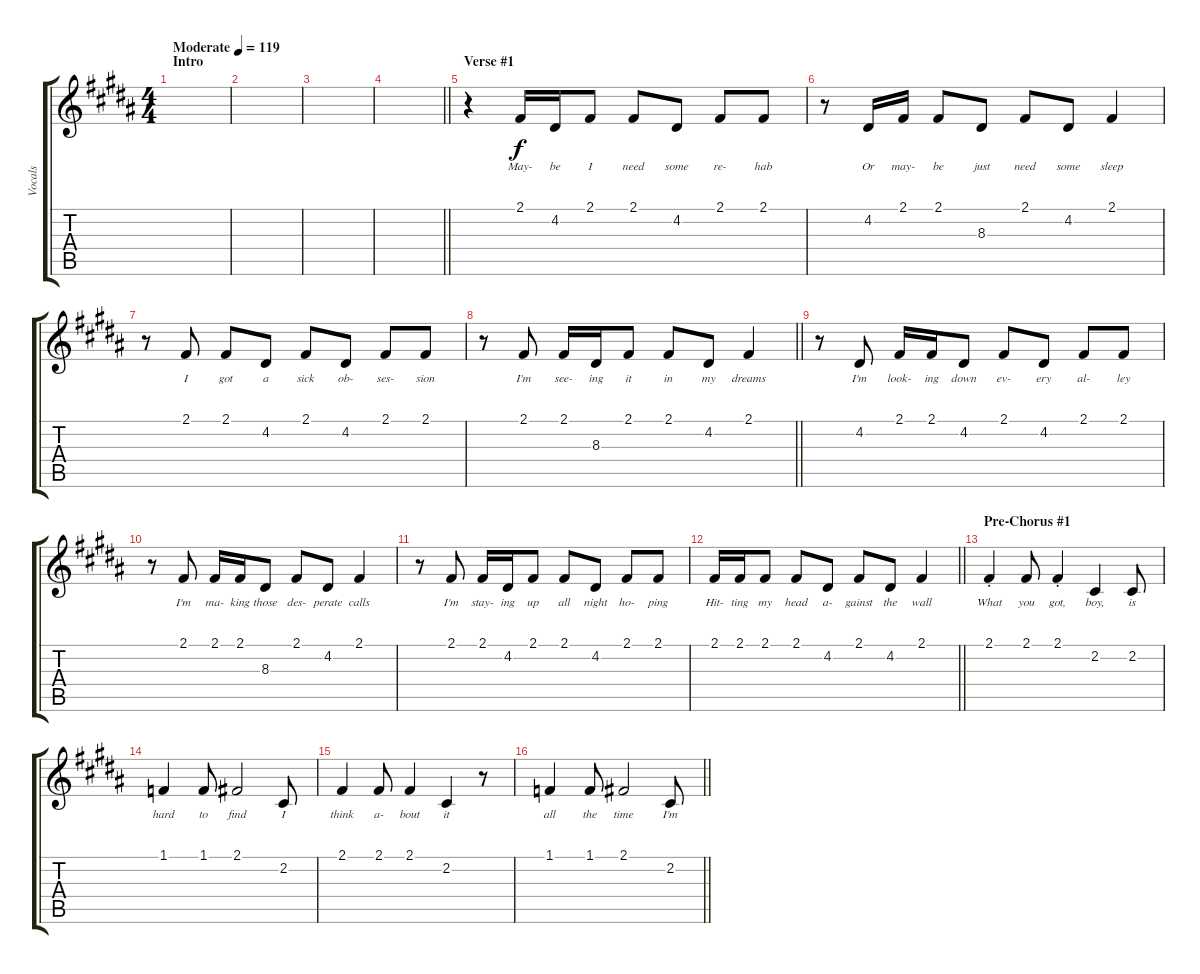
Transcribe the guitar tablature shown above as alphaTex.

\track ("Vocals" "Vocals") {instrument baritonesax}
\staff {score tabs}
\tuning (E4 B3 G3 D3 A2 E2) {hide}
\ts (4 4)
\section ("" "Intro")
\tempo (119 "Moderate")
\clef g2
\ks b
|
|
|
\barLineRight lightlight
|
\section ("" "Verse #1")
r.4 2.1.16{lyrics (0 "May-") lyrics (1 "") lyrics (2 "") lyrics (3 "") lyrics (4 "")} 4.2.16{lyrics (0 "be") lyrics (1 "") lyrics (2 "") lyrics (3 "") lyrics (4 "")} 2.1.8{lyrics (0 "I") lyrics (1 "") lyrics (2 "") lyrics (3 "") lyrics (4 "")} 2.1.8{lyrics (0 "need") lyrics (1 "") lyrics (2 "") lyrics (3 "") lyrics (4 "")} 4.2.8{lyrics (0 "some") lyrics (1 "") lyrics (2 "") lyrics (3 "") lyrics (4 "")} 2.1.8{lyrics (0 "re-") lyrics (1 "") lyrics (2 "") lyrics (3 "") lyrics (4 "")} 2.1.8{lyrics (0 "hab") lyrics (1 "") lyrics (2 "") lyrics (3 "") lyrics (4 "")} |
r.8 4.2.16{lyrics (0 "Or") lyrics (1 "") lyrics (2 "") lyrics (3 "") lyrics (4 "")} 2.1.16{lyrics (0 "may-") lyrics (1 "") lyrics (2 "") lyrics (3 "") lyrics (4 "")} 2.1.8{lyrics (0 "be") lyrics (1 "") lyrics (2 "") lyrics (3 "") lyrics (4 "")} 8.3.8{lyrics (0 "just") lyrics (1 "") lyrics (2 "") lyrics (3 "") lyrics (4 "")} 2.1.8{lyrics (0 "need") lyrics (1 "") lyrics (2 "") lyrics (3 "") lyrics (4 "")} 4.2.8{lyrics (0 "some") lyrics (1 "") lyrics (2 "") lyrics (3 "") lyrics (4 "")} 2.1.4{lyrics (0 "sleep") lyrics (1 "") lyrics (2 "") lyrics (3 "") lyrics (4 "")} |
r.8 2.1.8{lyrics (0 "I") lyrics (1 "") lyrics (2 "") lyrics (3 "") lyrics (4 "")} 2.1.8{lyrics (0 "got") lyrics (1 "") lyrics (2 "") lyrics (3 "") lyrics (4 "")} 4.2.8{lyrics (0 "a") lyrics (1 "") lyrics (2 "") lyrics (3 "") lyrics (4 "")} 2.1.8{lyrics (0 "sick") lyrics (1 "") lyrics (2 "") lyrics (3 "") lyrics (4 "")} 4.2.8{lyrics (0 "ob-") lyrics (1 "") lyrics (2 "") lyrics (3 "") lyrics (4 "")} 2.1.8{lyrics (0 "ses-") lyrics (1 "") lyrics (2 "") lyrics (3 "") lyrics (4 "")} 2.1.8{lyrics (0 "sion") lyrics (1 "") lyrics (2 "") lyrics (3 "") lyrics (4 "")} |
\barLineRight lightlight
r.8 2.1.8{lyrics (0 "I'm") lyrics (1 "") lyrics (2 "") lyrics (3 "") lyrics (4 "")} 2.1.16{lyrics (0 "see-") lyrics (1 "") lyrics (2 "") lyrics (3 "") lyrics (4 "")} 8.3.16{lyrics (0 "ing") lyrics (1 "") lyrics (2 "") lyrics (3 "") lyrics (4 "")} 2.1.8{lyrics (0 "it") lyrics (1 "") lyrics (2 "") lyrics (3 "") lyrics (4 "")} 2.1.8{lyrics (0 "in") lyrics (1 "") lyrics (2 "") lyrics (3 "") lyrics (4 "")} 4.2.8{lyrics (0 "my") lyrics (1 "") lyrics (2 "") lyrics (3 "") lyrics (4 "")} 2.1.4{lyrics (0 "dreams") lyrics (1 "") lyrics (2 "") lyrics (3 "") lyrics (4 "")} |
r.8 4.2.8{lyrics (0 "I'm") lyrics (1 "") lyrics (2 "") lyrics (3 "") lyrics (4 "")} 2.1.16{lyrics (0 "look-") lyrics (1 "") lyrics (2 "") lyrics (3 "") lyrics (4 "")} 2.1.16{lyrics (0 "ing") lyrics (1 "") lyrics (2 "") lyrics (3 "") lyrics (4 "")} 4.2.8{lyrics (0 "down") lyrics (1 "") lyrics (2 "") lyrics (3 "") lyrics (4 "")} 2.1.8{lyrics (0 "ev-") lyrics (1 "") lyrics (2 "") lyrics (3 "") lyrics (4 "")} 4.2.8{lyrics (0 "ery") lyrics (1 "") lyrics (2 "") lyrics (3 "") lyrics (4 "")} 2.1.8{lyrics (0 "al-") lyrics (1 "") lyrics (2 "") lyrics (3 "") lyrics (4 "")} 2.1.8{lyrics (0 "ley") lyrics (1 "") lyrics (2 "") lyrics (3 "") lyrics (4 "")} |
r.8 2.1.8{lyrics (0 "I'm") lyrics (1 "") lyrics (2 "") lyrics (3 "") lyrics (4 "")} 2.1.16{lyrics (0 "ma-") lyrics (1 "") lyrics (2 "") lyrics (3 "") lyrics (4 "")} 2.1.16{lyrics (0 "king") lyrics (1 "") lyrics (2 "") lyrics (3 "") lyrics (4 "")} 8.3.8{lyrics (0 "those") lyrics (1 "") lyrics (2 "") lyrics (3 "") lyrics (4 "")} 2.1.8{lyrics (0 "des-") lyrics (1 "") lyrics (2 "") lyrics (3 "") lyrics (4 "")} 4.2.8{lyrics (0 "perate") lyrics (1 "") lyrics (2 "") lyrics (3 "") lyrics (4 "")} 2.1.4{lyrics (0 "calls") lyrics (1 "") lyrics (2 "") lyrics (3 "") lyrics (4 "")} |
r.8 2.1.8{lyrics (0 "I'm") lyrics (1 "") lyrics (2 "") lyrics (3 "") lyrics (4 "")} 2.1.16{lyrics (0 "stay-") lyrics (1 "") lyrics (2 "") lyrics (3 "") lyrics (4 "")} 4.2.16{lyrics (0 "ing") lyrics (1 "") lyrics (2 "") lyrics (3 "") lyrics (4 "")} 2.1.8{lyrics (0 "up") lyrics (1 "") lyrics (2 "") lyrics (3 "") lyrics (4 "")} 2.1.8{lyrics (0 "all") lyrics (1 "") lyrics (2 "") lyrics (3 "") lyrics (4 "")} 4.2.8{lyrics (0 "night") lyrics (1 "") lyrics (2 "") lyrics (3 "") lyrics (4 "")} 2.1.8{lyrics (0 "ho-") lyrics (1 "") lyrics (2 "") lyrics (3 "") lyrics (4 "")} 2.1.8{lyrics (0 "ping") lyrics (1 "") lyrics (2 "") lyrics (3 "") lyrics (4 "")} |
\barLineRight lightlight
2.1.16{lyrics (0 "Hit-") lyrics (1 "") lyrics (2 "") lyrics (3 "") lyrics (4 "")} 2.1.16{lyrics (0 "ting") lyrics (1 "") lyrics (2 "") lyrics (3 "") lyrics (4 "")} 2.1.8{lyrics (0 "my") lyrics (1 "") lyrics (2 "") lyrics (3 "") lyrics (4 "")} 2.1.8{lyrics (0 "head") lyrics (1 "") lyrics (2 "") lyrics (3 "") lyrics (4 "")} 4.2.8{lyrics (0 "a-") lyrics (1 "") lyrics (2 "") lyrics (3 "") lyrics (4 "")} 2.1.8{lyrics (0 "gainst") lyrics (1 "") lyrics (2 "") lyrics (3 "") lyrics (4 "")} 4.2.8{lyrics (0 "the") lyrics (1 "") lyrics (2 "") lyrics (3 "") lyrics (4 "")} 2.1.4{lyrics (0 "wall") lyrics (1 "") lyrics (2 "") lyrics (3 "") lyrics (4 "")} |
\section ("" "Pre-Chorus #1")
2.1{st}.4{lyrics (0 "What") lyrics (1 "") lyrics (2 "") lyrics (3 "") lyrics (4 "")} 2.1.8{lyrics (0 "you") lyrics (1 "") lyrics (2 "") lyrics (3 "") lyrics (4 "")} 2.1{st}.4{lyrics (0 "got,") lyrics (1 "") lyrics (2 "") lyrics (3 "") lyrics (4 "")} 2.2.4{lyrics (0 "boy,") lyrics (1 "") lyrics (2 "") lyrics (3 "") lyrics (4 "")} 2.2.8{lyrics (0 "is") lyrics (1 "") lyrics (2 "") lyrics (3 "") lyrics (4 "")} |
1.1.4{lyrics (0 "hard") lyrics (1 "") lyrics (2 "") lyrics (3 "") lyrics (4 "")} 1.1.8{lyrics (0 "to") lyrics (1 "") lyrics (2 "") lyrics (3 "") lyrics (4 "")} 2.1.2{lyrics (0 "find") lyrics (1 "") lyrics (2 "") lyrics (3 "") lyrics (4 "")} 2.2.8{lyrics (0 "I") lyrics (1 "") lyrics (2 "") lyrics (3 "") lyrics (4 "")} |
2.1.4{lyrics (0 "think") lyrics (1 "") lyrics (2 "") lyrics (3 "") lyrics (4 "")} 2.1.8{lyrics (0 "a-") lyrics (1 "") lyrics (2 "") lyrics (3 "") lyrics (4 "")} 2.1.4{lyrics (0 "bout") lyrics (1 "") lyrics (2 "") lyrics (3 "") lyrics (4 "")} 2.2.4{lyrics (0 "it") lyrics (1 "") lyrics (2 "") lyrics (3 "") lyrics (4 "")} r.8 |
\barLineRight lightlight
1.1.4{lyrics (0 "all") lyrics (1 "") lyrics (2 "") lyrics (3 "") lyrics (4 "")} 1.1.8{lyrics (0 "the") lyrics (1 "") lyrics (2 "") lyrics (3 "") lyrics (4 "")} 2.1.2{lyrics (0 "time") lyrics (1 "") lyrics (2 "") lyrics (3 "") lyrics (4 "")} 2.2.8{lyrics (0 "I'm") lyrics (1 "") lyrics (2 "") lyrics (3 "") lyrics (4 "")}
